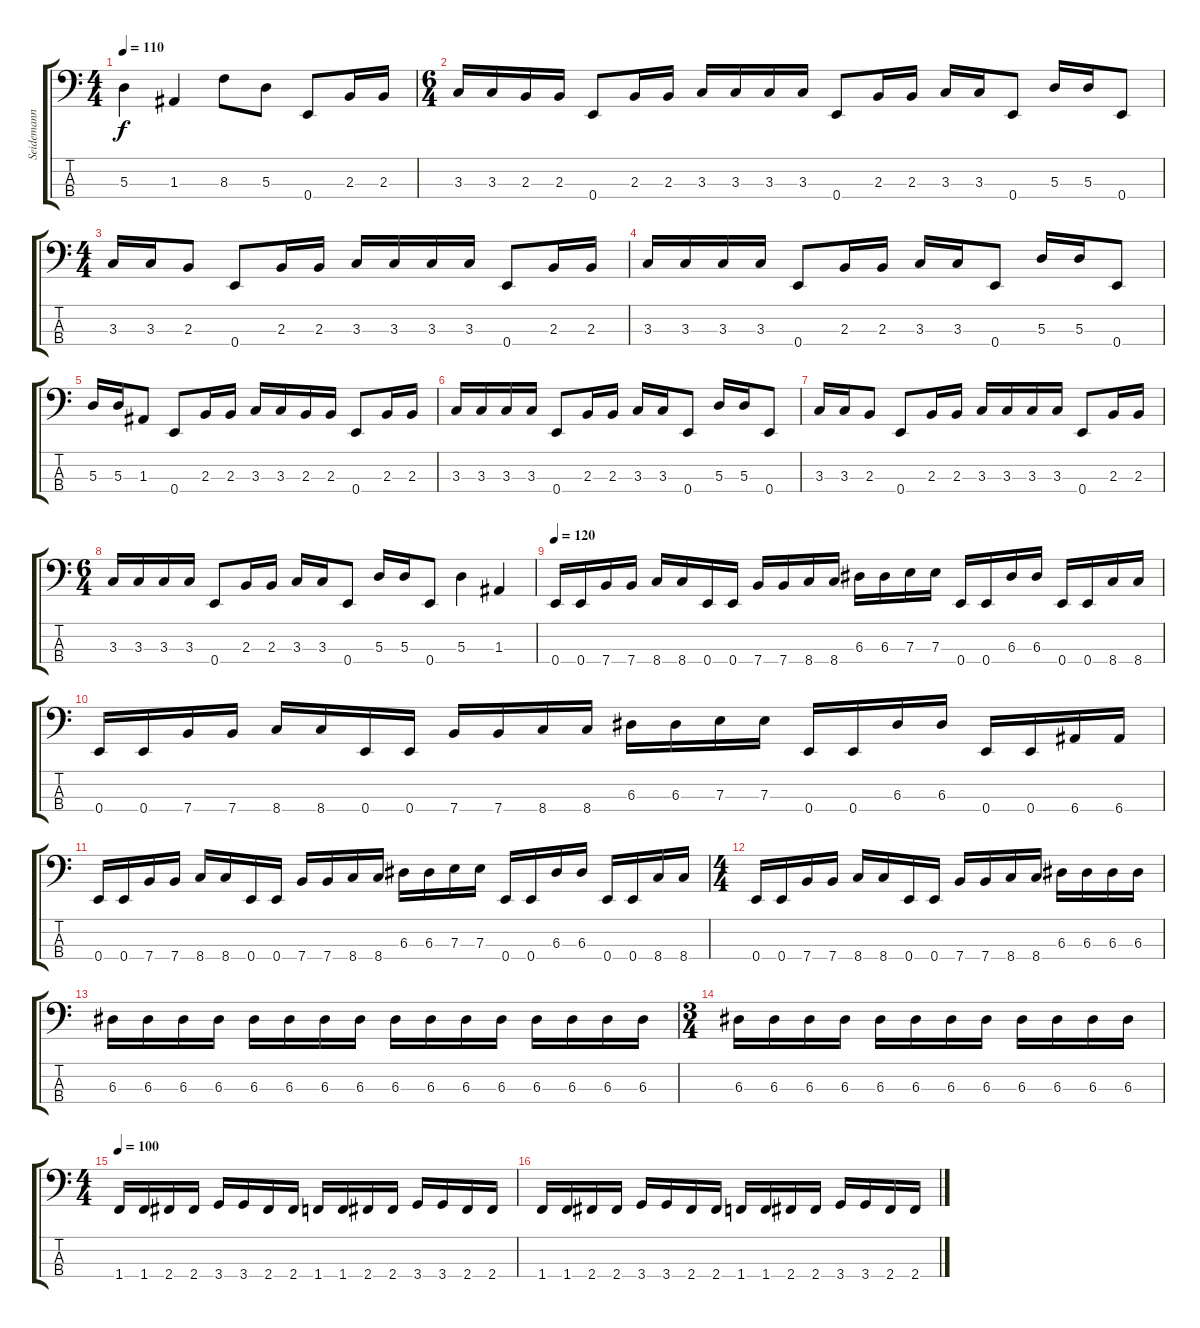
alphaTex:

\track ("Seidemann" "Seidemann") {instrument electricbasspick}
\staff {score tabs}
\tuning (G2 D2 A1 E1) {hide}
\ts (4 4)
\tempo 110
\clef f4
\ks c
5.3.4{dy f} 1.3.4 8.3.8 5.3.8 0.4.8 2.3.16 2.3.16 |
\ts (6 4)
3.3.16 3.3.16 2.3.16 2.3.16 0.4.8 2.3.16 2.3.16 3.3.16 3.3.16 3.3.16 3.3.16 0.4.8 2.3.16 2.3.16 3.3.16 3.3.16 0.4.8 5.3.16 5.3.16 0.4.8 |
\ts (4 4)
3.3.16 3.3.16 2.3.8 0.4.8 2.3.16 2.3.16 3.3.16 3.3.16 3.3.16 3.3.16 0.4.8 2.3.16 2.3.16 |
3.3.16 3.3.16 3.3.16 3.3.16 0.4.8 2.3.16 2.3.16 3.3.16 3.3.16 0.4.8 5.3.16 5.3.16 0.4.8 |
5.3.16 5.3.16 1.3.8 0.4.8 2.3.16 2.3.16 3.3.16 3.3.16 2.3.16 2.3.16 0.4.8 2.3.16 2.3.16 |
3.3.16 3.3.16 3.3.16 3.3.16 0.4.8 2.3.16 2.3.16 3.3.16 3.3.16 0.4.8 5.3.16 5.3.16 0.4.8 |
3.3.16 3.3.16 2.3.8 0.4.8 2.3.16 2.3.16 3.3.16 3.3.16 3.3.16 3.3.16 0.4.8 2.3.16 2.3.16 |
\ts (6 4)
3.3.16 3.3.16 3.3.16 3.3.16 0.4.8 2.3.16 2.3.16 3.3.16 3.3.16 0.4.8 5.3.16 5.3.16 0.4.8 5.3.4 1.3.4 |
\tempo 120
0.4.16 0.4.16 7.4.16 7.4.16 8.4.16 8.4.16 0.4.16 0.4.16 7.4.16 7.4.16 8.4.16 8.4.16 6.3.16 6.3.16 7.3.16 7.3.16 0.4.16 0.4.16 6.3.16 6.3.16 0.4.16 0.4.16 8.4.16 8.4.16 |
0.4.16 0.4.16 7.4.16 7.4.16 8.4.16 8.4.16 0.4.16 0.4.16 7.4.16 7.4.16 8.4.16 8.4.16 6.3.16 6.3.16 7.3.16 7.3.16 0.4.16 0.4.16 6.3.16 6.3.16 0.4.16 0.4.16 6.4.16 6.4.16 |
0.4.16 0.4.16 7.4.16 7.4.16 8.4.16 8.4.16 0.4.16 0.4.16 7.4.16 7.4.16 8.4.16 8.4.16 6.3.16 6.3.16 7.3.16 7.3.16 0.4.16 0.4.16 6.3.16 6.3.16 0.4.16 0.4.16 8.4.16 8.4.16 |
\ts (4 4)
0.4.16 0.4.16 7.4.16 7.4.16 8.4.16 8.4.16 0.4.16 0.4.16 7.4.16 7.4.16 8.4.16 8.4.16 6.3.16 6.3.16 6.3.16 6.3.16 |
6.3.16 6.3.16 6.3.16 6.3.16 6.3.16 6.3.16 6.3.16 6.3.16 6.3.16 6.3.16 6.3.16 6.3.16 6.3.16 6.3.16 6.3.16 6.3.16 |
\ts (3 4)
6.3.16 6.3.16 6.3.16 6.3.16 6.3.16 6.3.16 6.3.16 6.3.16 6.3.16 6.3.16 6.3.16 6.3.16 |
\ts (4 4)
\tempo 100
1.4.16 1.4.16 2.4.16 2.4.16 3.4.16 3.4.16 2.4.16 2.4.16 1.4.16 1.4.16 2.4.16 2.4.16 3.4.16 3.4.16 2.4.16 2.4.16 |
1.4.16 1.4.16 2.4.16 2.4.16 3.4.16 3.4.16 2.4.16 2.4.16 1.4.16 1.4.16 2.4.16 2.4.16 3.4.16 3.4.16 2.4.16 2.4.16
